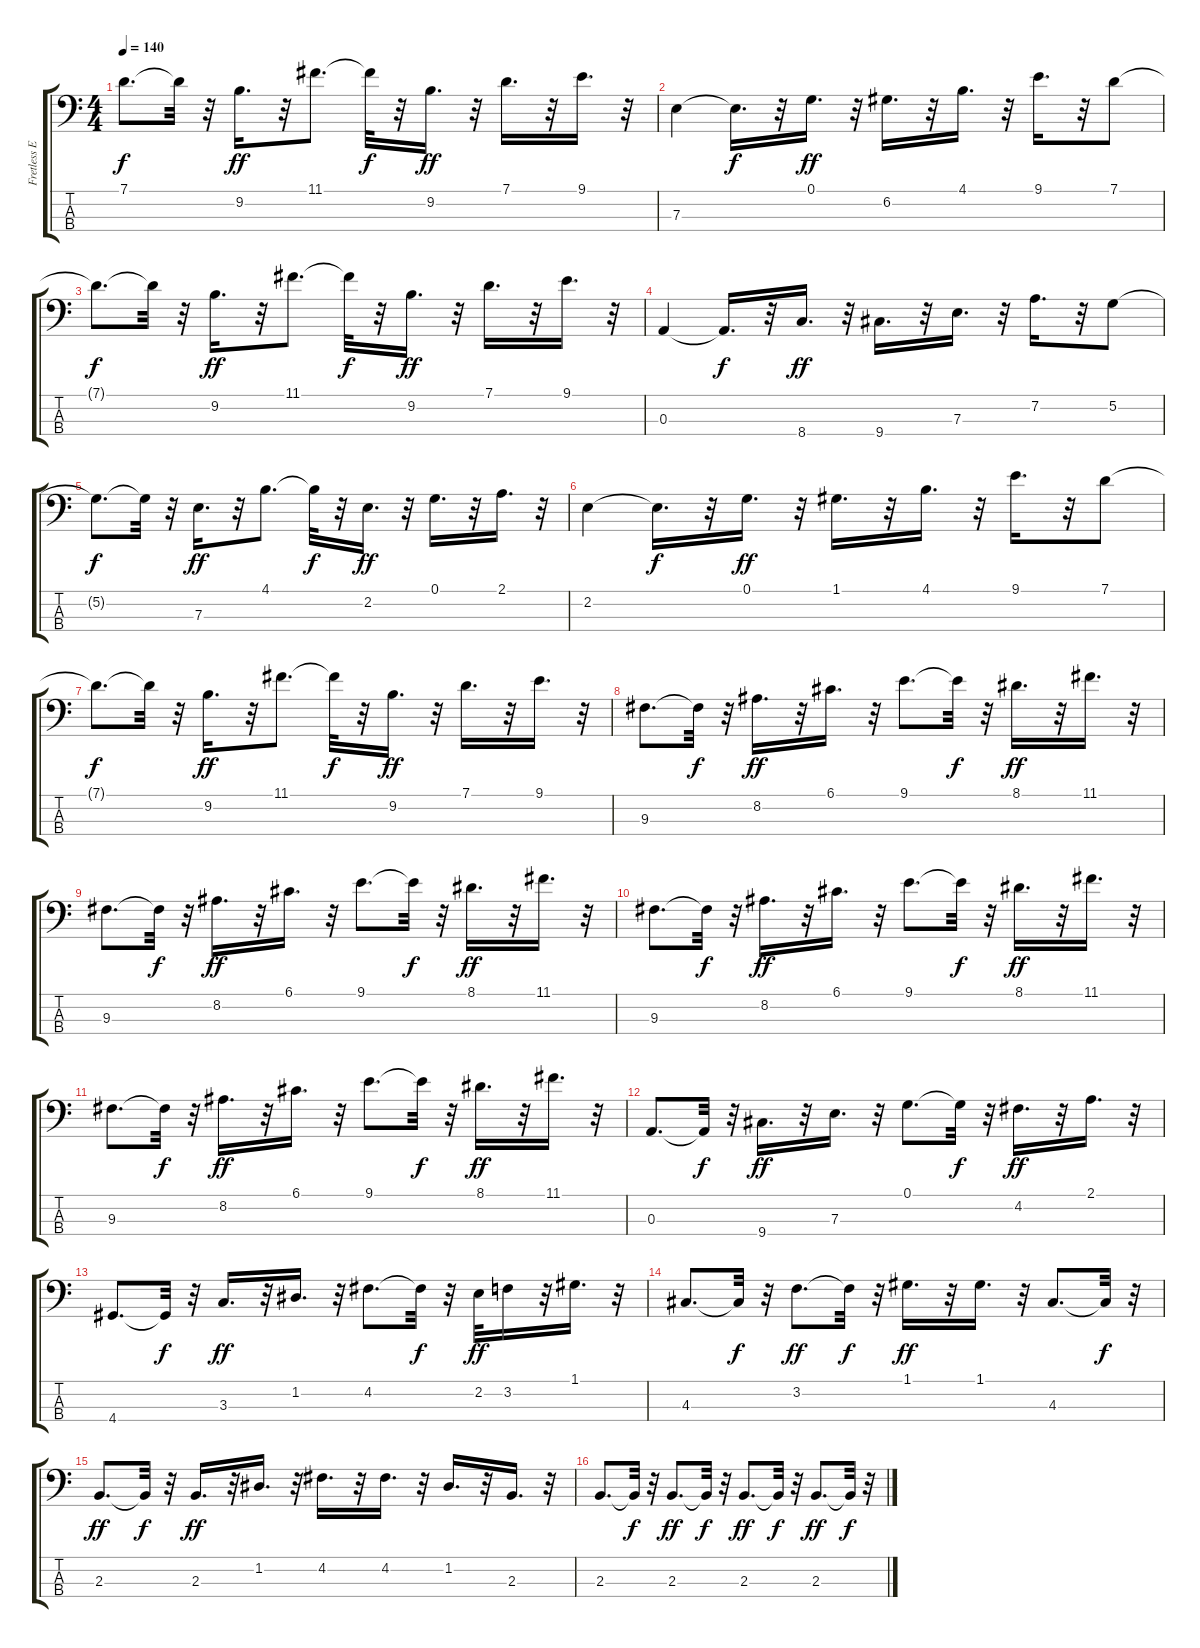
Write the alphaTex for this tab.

\track ("Fretless E.Bass" "Fretless E") {instrument slapbass1}
\staff {score tabs}
\tuning (G2 D2 A1 E1) {hide}
\ts (4 4)
\tempo 140
\clef f4
\ks c
7.1{t}.8{d dy f} 7.1{t}.32 r.32 9.2.16{d dy ff} r.32 11.1.8{d} 11.1{t}.32{dy f} r.32 9.2.16{d dy ff} r.32 7.1.16{d} r.32 9.1.16{d} r.32 |
7.3.4 7.3{t}.16{d dy f} r.32 0.1.16{d dy ff} r.32 6.2.16{d} r.32 4.1.16{d} r.32 9.1.16{d} r.32 7.1.8 |
7.1{t}.8{d dy f} 7.1{t}.32 r.32 9.2.16{d dy ff} r.32 11.1.8{d} 11.1{t}.32{dy f} r.32 9.2.16{d dy ff} r.32 7.1.16{d} r.32 9.1.16{d} r.32 |
0.3.4 0.3{t}.16{d dy f} r.32 8.4.16{d dy ff} r.32 9.4.16{d} r.32 7.3.16{d} r.32 7.2.16{d} r.32 5.2.8 |
5.2{t}.8{d dy f} 5.2{t}.32 r.32 7.3.16{d dy ff} r.32 4.1.8{d} 4.1{t}.32{dy f} r.32 2.2.16{d dy ff} r.32 0.1.16{d} r.32 2.1.16{d} r.32 |
2.2.4 2.2{t}.16{d dy f} r.32 0.1.16{d dy ff} r.32 1.1.16{d} r.32 4.1.16{d} r.32 9.1.16{d} r.32 7.1.8 |
7.1{t}.8{d dy f} 7.1{t}.32 r.32 9.2.16{d dy ff} r.32 11.1.8{d} 11.1{t}.32{dy f} r.32 9.2.16{d dy ff} r.32 7.1.16{d} r.32 9.1.16{d} r.32 |
9.3.8{d} 9.3{t}.32{dy f} r.32 8.2.16{d dy ff} r.32 6.1.16{d} r.32 9.1.8{d} 9.1{t}.32{dy f} r.32 8.1.16{d dy ff} r.32 11.1.16{d} r.32 |
9.3.8{d} 9.3{t}.32{dy f} r.32 8.2.16{d dy ff} r.32 6.1.16{d} r.32 9.1.8{d} 9.1{t}.32{dy f} r.32 8.1.16{d dy ff} r.32 11.1.16{d} r.32 |
9.3.8{d} 9.3{t}.32{dy f} r.32 8.2.16{d dy ff} r.32 6.1.16{d} r.32 9.1.8{d} 9.1{t}.32{dy f} r.32 8.1.16{d dy ff} r.32 11.1.16{d} r.32 |
9.3.8{d} 9.3{t}.32{dy f} r.32 8.2.16{d dy ff} r.32 6.1.16{d} r.32 9.1.8{d} 9.1{t}.32{dy f} r.32 8.1.16{d dy ff} r.32 11.1.16{d} r.32 |
0.3.8{d} 0.3{t}.32{dy f} r.32 9.4.16{d dy ff} r.32 7.3.16{d} r.32 0.1.8{d} 0.1{t}.32{dy f} r.32 4.2.16{d dy ff} r.32 2.1.16{d} r.32 |
4.4.8{d} 4.4{t}.32{dy f} r.32 3.3.16{d dy ff} r.32 1.2.16{d} r.32 4.2.8{d} 4.2{t}.32{dy f} r.32 2.2.32{dy ff} 3.2.16 r.32 1.1.16{d} r.32 |
4.3.8{d} 4.3{t}.32{dy f} r.32 3.2.8{d dy ff} 3.2{t}.32{dy f} r.32 1.1.16{d dy ff} r.32 1.1.16{d} r.32 4.3.8{d} 4.3{t}.32{dy f} r.32 |
2.3.8{d dy ff} 2.3{t}.32{dy f} r.32 2.3.16{d dy ff} r.32 1.2.16{d} r.32 4.2.16{d} r.32 4.2.16{d} r.32 1.2.16{d} r.32 2.3.16{d} r.32 |
2.3.8{d} 2.3{t}.32{dy f} r.32 2.3.8{d dy ff} 2.3{t}.32{dy f} r.32 2.3.8{d dy ff} 2.3{t}.32{dy f} r.32 2.3.8{d dy ff} 2.3{t}.32{dy f} r.32
